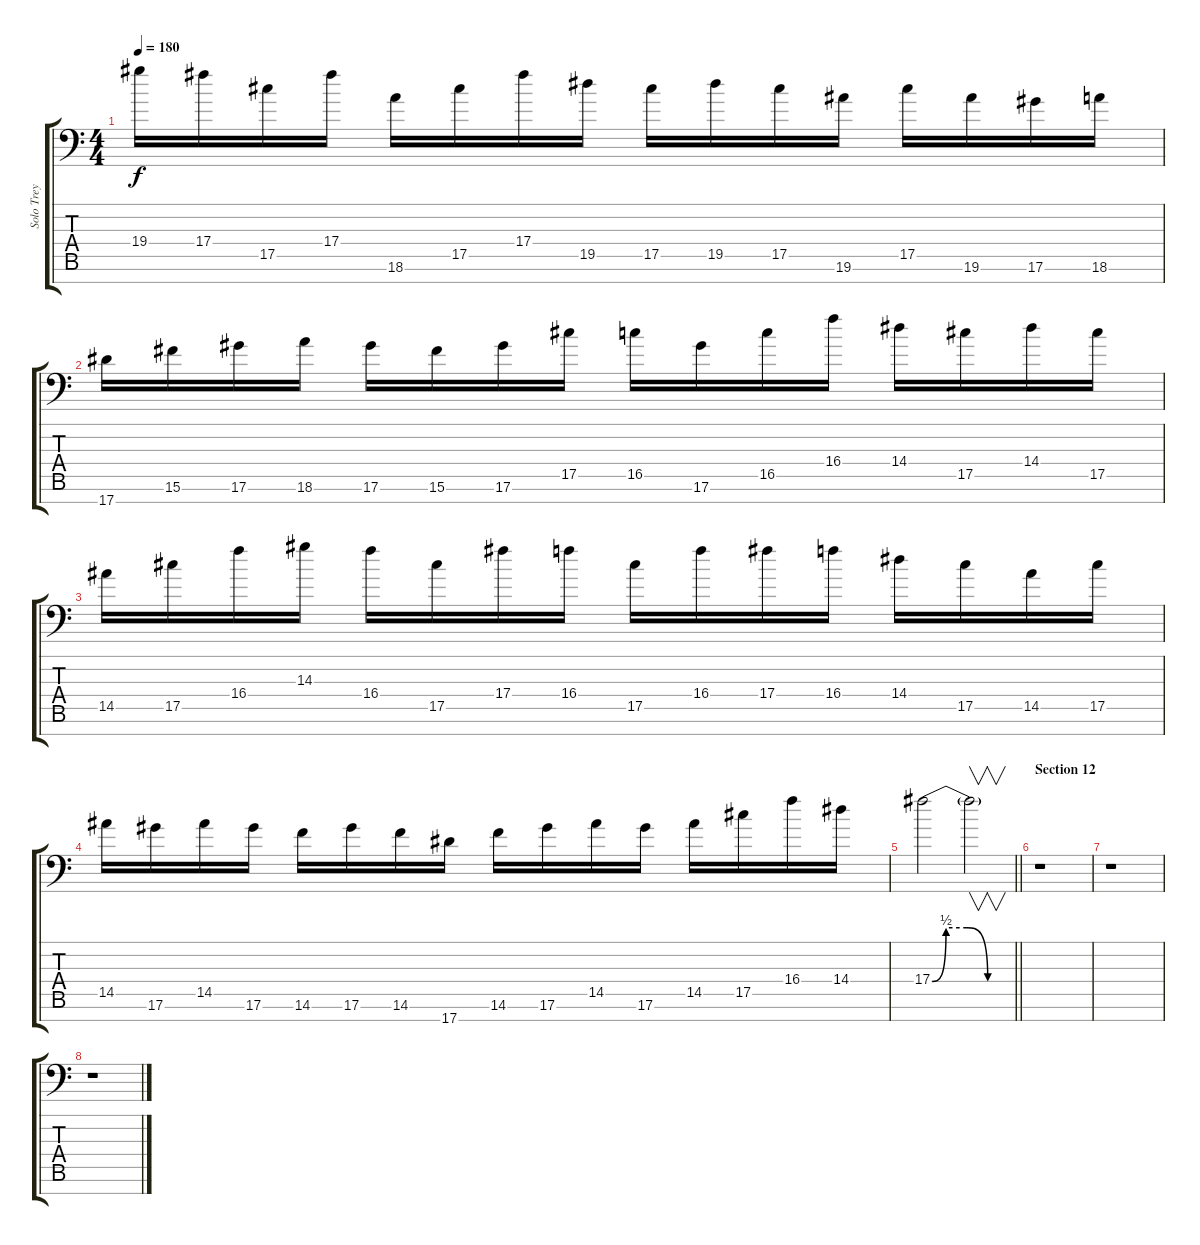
\track ("Solo Trey" "Solo Trey") {instrument distortionguitar}
\staff {score tabs}
\tuning (Eb4 Bb3 Gb3 Db3 Ab2 Eb2 Bb1) {hide}
\ts (4 4)
\tempo 180
\clef f4
\ks c
19.4.16{dy f} 17.4.16 17.5.16 17.4.16 18.6.16 17.5.16 17.4.16 19.5.16 17.5.16 19.5.16 17.5.16 19.6.16 17.5.16 19.6.16 17.6.16 18.6.16 |
17.7.16 15.6.16 17.6.16 18.6.16 17.6.16 15.6.16 17.6.16 17.5.16 16.5.16 17.6.16 16.5.16 16.4.16 14.4.16 17.5.16 14.4.16 17.5.16 |
14.5.16 17.5.16 16.4.16 14.3.16 16.4.16 17.5.16 17.4.16 16.4.16 17.5.16 16.4.16 17.4.16 16.4.16 14.4.16 17.5.16 14.5.16 17.5.16 |
14.5.16 17.6.16 14.5.16 17.6.16 14.6.16 17.6.16 14.6.16 17.7.16 14.6.16 17.6.16 14.5.16 17.6.16 14.5.16 17.5.16 16.4.16 14.4.16 |
\barLineRight lightlight
17.4{be (custom 0 0 10 2 25 2 40 0 60 0)}.2 17.4{t}.2{v} |
\section ("" "Section 12")
r.1 |
r.1 |
r.1
